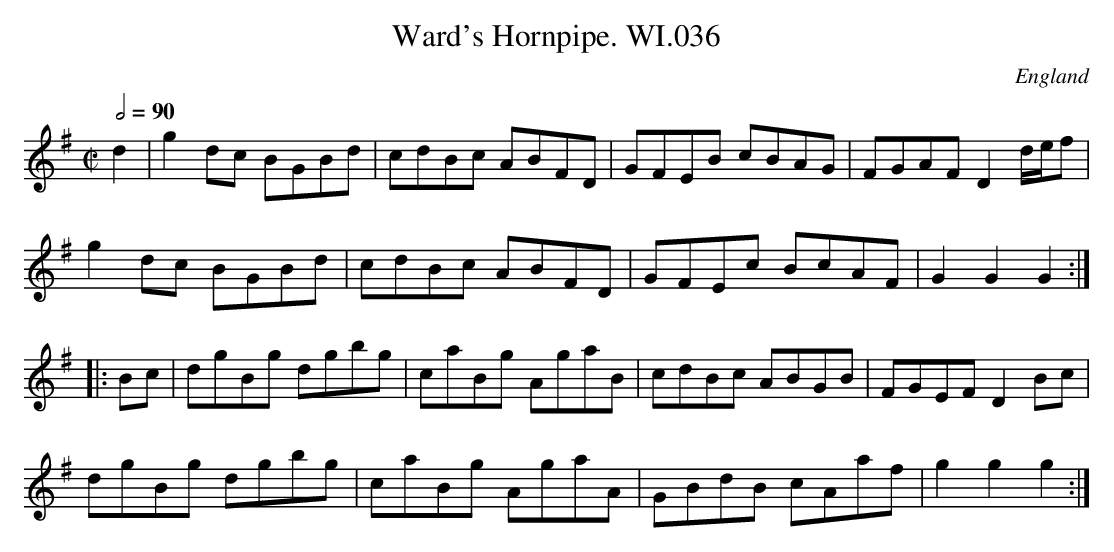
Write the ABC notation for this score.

X:1
T:Ward's Hornpipe. WI.036
L:1/8
M:C|
O:England
Q:1/2=90
K:G
d2|g2dc BGBd|cdBc ABFD|GFEB cBAG|FGAF D2d/e/f|!
g2dc BGBd|cdBc ABFD|GFEc BcAF|G2G2 G2:|!
|:Bc|dgBg dgbg|caBg AgaB|cdBc ABGB|FGEF D2Bc|!
dgBg dgbg|caBg AgaA|GBdB cAaf|g2g2 g2:|
